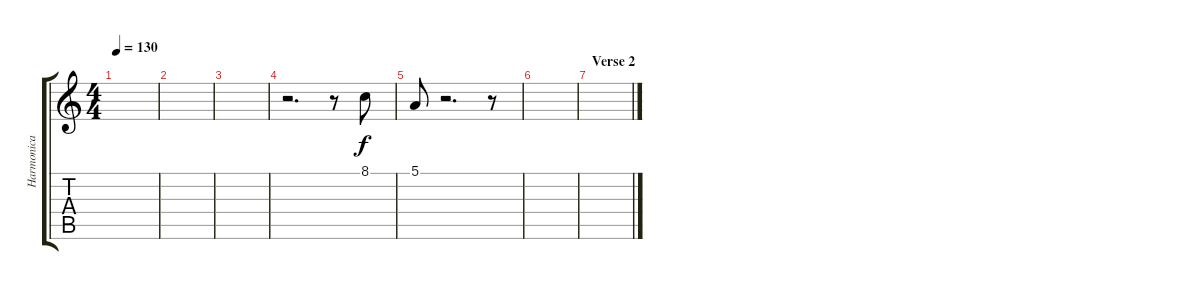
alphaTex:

\track ("Harmonica" "Harmonica") {instrument harmonica}
\staff {score tabs}
\tuning (E4 B3 G3 D3 A2 E2) {hide}
\ts (4 4)
\tempo 130
\clef g2
\ks c
|
|
|
r.2{d} r.8 8.1.8 |
5.1.8 r.2{d} r.8 |
|
\section ("" "Verse 2")
